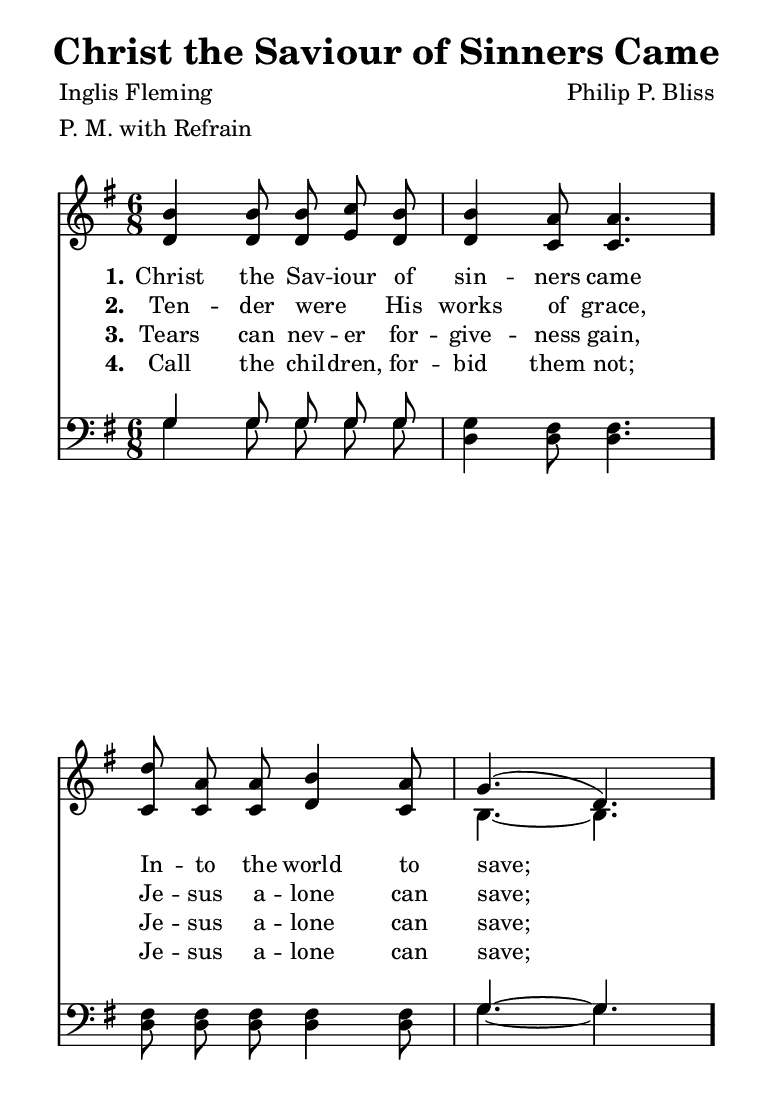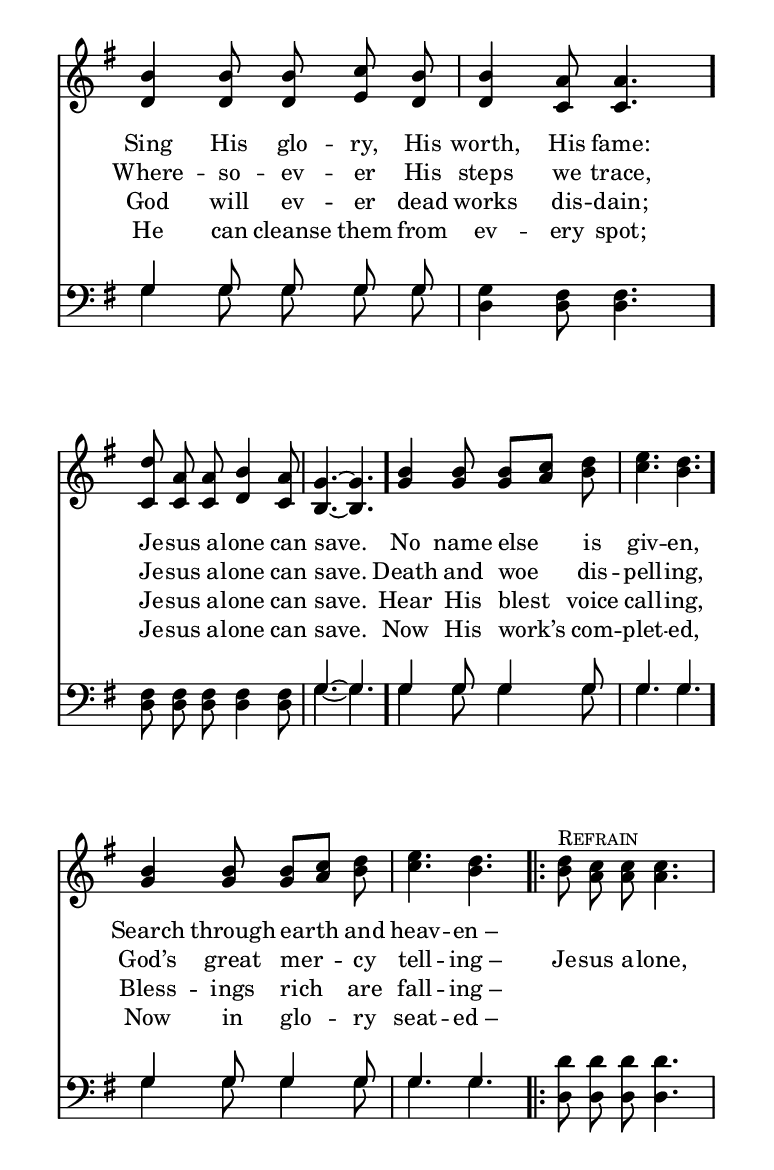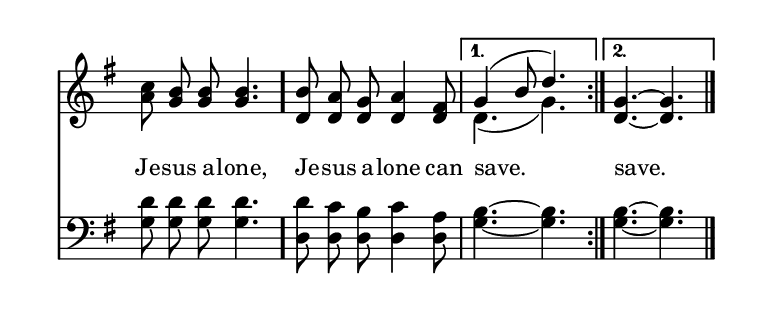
\include "common/global.ily"
\paper {
  \include "common/paper.ily"
}

\header{
  %children
  hymnnumber = "332"
  title = "Christ the Saviour of Sinners Came"
  tunename = "Wonderful Words of Life"
  meter = "P. M. with Refrain"
  poet = "Inglis Fleming" % see https://hymnary.org/text/christ_the_savior_of_sinners_came
  composer = "Philip P. Bliss" % see https://hymnary.org/tune/sing_them_over_again_to_me_bliss
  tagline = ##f
}

global = {
  \include "common/overrides.ily"
  \override Staff.TimeSignature.style = #'numbered
  \time 6/8
  \override Score.MetronomeMark.transparent = ##t % hide all fermata changes too
  \tempo 4=80
  \key g \major
  \autoBeamOff
}

patternA = { c4 c8 c c c | c4 c8 c4. }
patternB = { c8 c c c4 c8 | c4. c }
patternC = { c4 c8 c8[ c] c | c4. c }
patternD = { c4 c8 c4 c8 | c4. c }
patternE = { c8 c c c4. }
patternF = { c8 c c c4 c8 }

notesSoprano = {
\global
\relative c'' {

  \changePitch \patternA { b b b c b | b a a }
  \changePitch \patternB { d a a b a | g( d) }
  \changePitch \patternA { b' b b c b | b a a }
  \changePitch \patternB { d a a b a | g ~ g }
  \changePitch \patternC { b b b c d | e d }
  \changePitch \patternC { b b b c d | e d } \bar ".|:-||"

  \repeat volta 2 {
    \changePitch \patternE { d^\markup { \small \caps "Refrain" } c c c | c b b b }
    \changePitch \patternF { b a g a fis | }
  } \alternative {
    { g4( b8 d4.) }
    { g,4. ~ g }
  }

  \bar "|."

}
}

notesAlto = {
\global
\relative e' {

  \changePitch \patternA { d d d e d | d c c }
  \changePitch \patternB { c c c d c | b ~ b }
  \changePitch \patternA { d d d e d | d c c }
  \changePitch \patternB { c c c d c | b ~ b }
  \changePitch \patternC { g' g g a b | c b }
  \changePitch \patternC { g g g a b | c b }

  \repeat volta 2 {
    \changePitch \patternE { b a a a | a g g g }
    \changePitch \patternF { d d d d d | }
  } \alternative {
    { d4.( g) }
    { d4. ~ d }
  }

}
}

notesTenor = {
\global
\relative a {

  \changePitch \patternA { g g g g g | g fis fis }
  \changePitch \patternB { fis fis fis fis fis | g ~ g }
  \changePitch \patternA { g g g g g | g fis fis }
  \changePitch \patternB { fis fis fis fis fis | g ~ g }
  \changePitch \patternD { g g g g | g g }
  \changePitch \patternD { g g g g | g g }

  \repeat volta 2 {
    \changePitch \patternE { d' d d d | d d d d }
    \changePitch \patternF { d c b c a | }
  } \alternative {
    { b4. ~ b }
    { b4. ~ b }
  }

}
}

notesBass = {
\global
\relative f {

  \changePitch \patternA { g g g g g | d d d }
  \changePitch \patternB { d d d d d | g ~ g }
  \changePitch \patternA { g g g g g | d d d }
  \changePitch \patternB { d d d d d | g ~ g }
  \changePitch \patternD { g g g g | g g }
  \changePitch \patternD { g g g g | g g }

  \repeat volta 2 {
    \changePitch \patternE { d d d d | g g g g }
    \changePitch \patternF { d d d d d | }
  } \alternative {
    { g4. ~ g }
    { g4. ~ g }
  }

}
}

Refrain = \lyricmode {

Je -- sus a -- lone, Je -- sus a -- lone, \bar "."
Je -- sus a -- lone can save. %{HIDE>%} save. %{<HIDE%} % \bar "."
%LYRICS Jesus alone, Jesus alone,
%LYRICS Jesus alone can save.

}

wordsA = \lyricmode {
\set stanza = "1."

Christ the Sav -- iour of sin -- ners came \bar "." % original does not have line-end bars
In -- to the world to save; \bar "."
Sing His glo -- ry, His worth, His fame: \bar "."
Je -- sus a -- lone can save. \bar "."
No name else is giv -- en, \bar "."
Search through earth and heav -- en_– % \bar "."

}

wordsB = \lyricmode {
\set stanza = "2."

Ten -- der were _ His works of grace,
Je -- sus a -- lone can save;
Where -- so -- ev -- er His steps we trace,
Je -- sus a -- lone can save.
Death and woe dis -- pell -- ing,
God’s great mer -- cy tell -- ing_–

\Refrain

}

wordsC = \lyricmode {
\set stanza = "3."

Tears can nev -- er for -- give -- ness gain,
Je -- sus a -- lone can save;
God will ev -- er dead works dis -- dain;
Je -- sus a -- lone can save.
Hear His blest voice call -- ing,
Bless -- ings rich are fall -- ing_–

}

wordsD = \lyricmode {
\set stanza = "4."

Call the chil -- dren, for -- bid them not;
Je -- sus a -- lone can save;
He can cleanse them from ev -- ery spot;
Je -- sus a -- lone can save.
Now His work’s com -- plet -- ed,
Now in glo -- ry seat -- ed_–

}

\score {
  \context ChoirStaff <<
    \context Staff = upper <<
      \set Staff.autoBeaming = ##f
      \set ChoirStaff.systemStartDelimiter = #'SystemStartBar
      \set ChoirStaff.printPartCombineTexts = ##f
      \partcombine #'(2 . 11) \notesSoprano \notesAlto
      \context NullVoice = sopranos { \voiceOne << \notesSoprano >> }
      \context Lyrics = one   \lyricsto sopranos \wordsA
      \context Lyrics = two   \lyricsto sopranos \wordsB
      \context Lyrics = three \lyricsto sopranos \wordsC
      \context Lyrics = four  \lyricsto sopranos \wordsD
    >>
    \context Staff = men <<
      \set Staff.autoBeaming = ##f
      \clef bass
      \set ChoirStaff.printPartCombineTexts = ##f
      \partcombine #'(2 . 11) \notesTenor \notesBass
    >>
  >>
  \layout {
    \include "common/layout.ily"
  }
}

\score {
  \unfoldRepeats \context ChoirStaff <<
    \context Staff = upper <<
      \context Voice = sopranos { \voiceOne << \notesSoprano >> }
      \context Voice = altos { \voiceTwo << \notesAlto >> }
    >>
    \context Staff = men <<
      \context Voice = tenors { \voiceOne << \notesTenor >> }
      \context Voice = basses { \voiceTwo << \notesBass >> }
    >>
  >>
  \midi{
    \include "common/midi.ily"
  }
}



\version "2.19.49"  % necessary for upgrading to future LilyPond versions.

% vi:set et ts=2 sw=2 ai nocindent syntax=lilypond:
